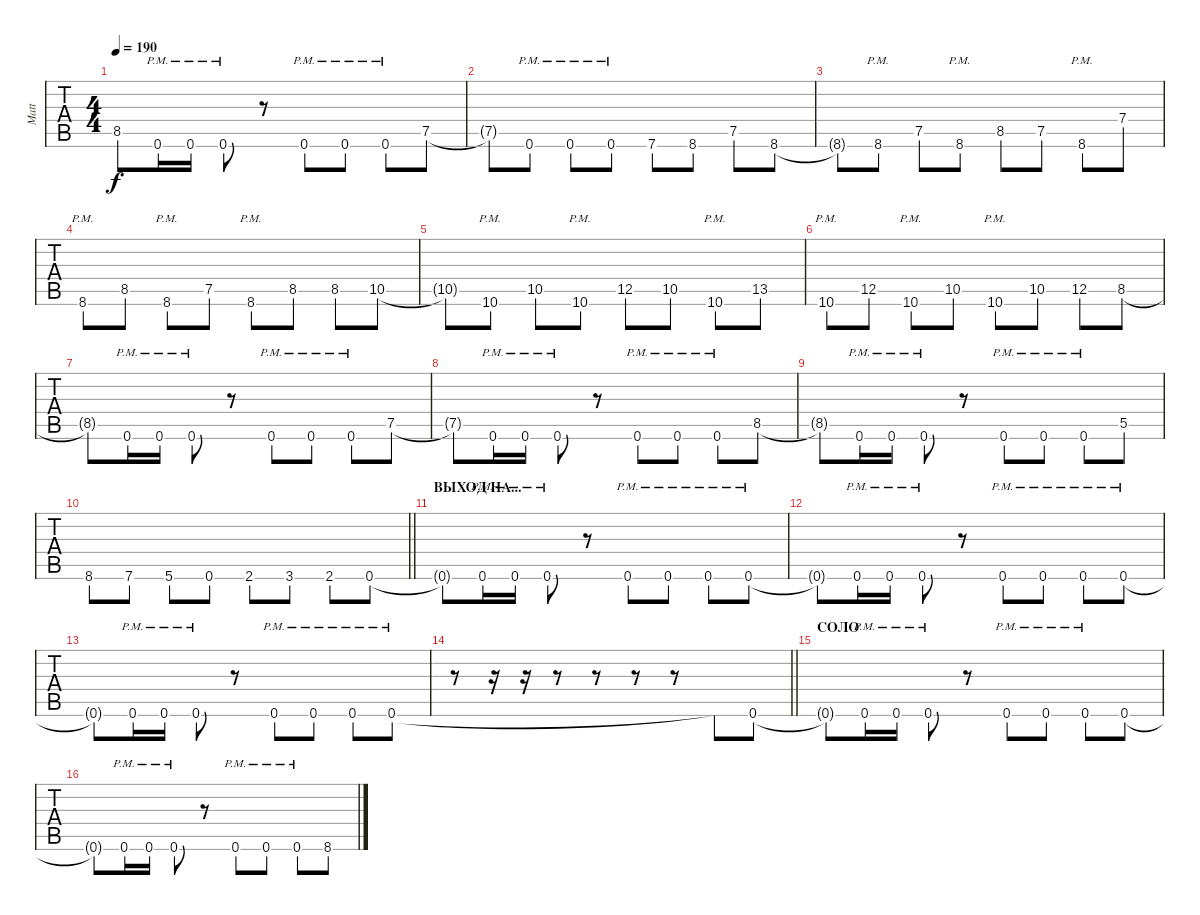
\track ("Matt" "Matt") {instrument distortionguitar}
\staff {tabs}
\tuning (E4 B3 G3 D3 A2 D2) {hide}
\ts (4 4)
\tempo 190
\clef g2
\ks c
8.5{t}.8{dy f} 0.6{pm}.16 0.6{pm}.16 0.6{pm}.8 r.8 0.6{pm}.8 0.6{pm}.8 0.6{pm}.8 7.5.8 |
7.5{t}.8 0.6{pm}.8 0.6{pm}.8 0.6{pm}.8 7.6.8 8.6.8 7.5.8 8.6.8 |
8.6{t}.8 8.6{pm}.8 7.5.8 8.6{pm}.8 8.5.8 7.5.8 8.6{pm}.8 7.4.8 |
8.6{pm}.8 8.5.8 8.6{pm}.8 7.5.8 8.6{pm}.8 8.5.8 8.5.8 10.5.8 |
10.5{t}.8 10.6{pm}.8 10.5.8 10.6{pm}.8 12.5.8 10.5.8 10.6{pm}.8 13.5.8 |
10.6{pm}.8 12.5.8 10.6{pm}.8 10.5.8 10.6{pm}.8 10.5.8 12.5.8 8.5.8 |
8.5{t}.8 0.6{pm}.16 0.6{pm}.16 0.6{pm}.8 r.8 0.6{pm}.8 0.6{pm}.8 0.6{pm}.8 7.5.8 |
7.5{t}.8 0.6{pm}.16 0.6{pm}.16 0.6{pm}.8 r.8 0.6{pm}.8 0.6{pm}.8 0.6{pm}.8 8.5.8 |
8.5{t}.8 0.6{pm}.16 0.6{pm}.16 0.6{pm}.8 r.8 0.6{pm}.8 0.6{pm}.8 0.6{pm}.8 5.5.8 |
\barLineRight lightlight
8.6.8 7.6.8 5.6.8 0.6.8 2.6.8 3.6.8 2.6.8 0.6.8 |
\section ("" "ВЫХОД НА...")
0.6{t}.8 0.6{pm}.16 0.6{pm}.16 0.6{pm}.8 r.8 0.6{pm}.8 0.6{pm}.8 0.6{pm}.8 0.6{pm}.8 |
0.6{t}.8 0.6{pm}.16 0.6{pm}.16 0.6{pm}.8 r.8 0.6{pm}.8 0.6{pm}.8 0.6{pm}.8 0.6{pm}.8 |
0.6{t}.8 0.6{pm}.16 0.6{pm}.16 0.6{pm}.8 r.8 0.6{pm}.8 0.6{pm}.8 0.6{pm}.8 0.6{pm}.8 |
\barLineRight lightlight
r.8 r.16 r.16 r.8 r.8 r.8 r.8 0.6{t}.8 0.6.8 |
\section ("" "СОЛО")
0.6{t}.8 0.6{pm}.16 0.6{pm}.16 0.6{pm}.8 r.8 0.6{pm}.8 0.6{pm}.8 0.6{pm}.8 0.6.8 |
0.6{t}.8 0.6{pm}.16 0.6{pm}.16 0.6{pm}.8 r.8 0.6{pm}.8 0.6{pm}.8 0.6{pm}.8 8.6.8
